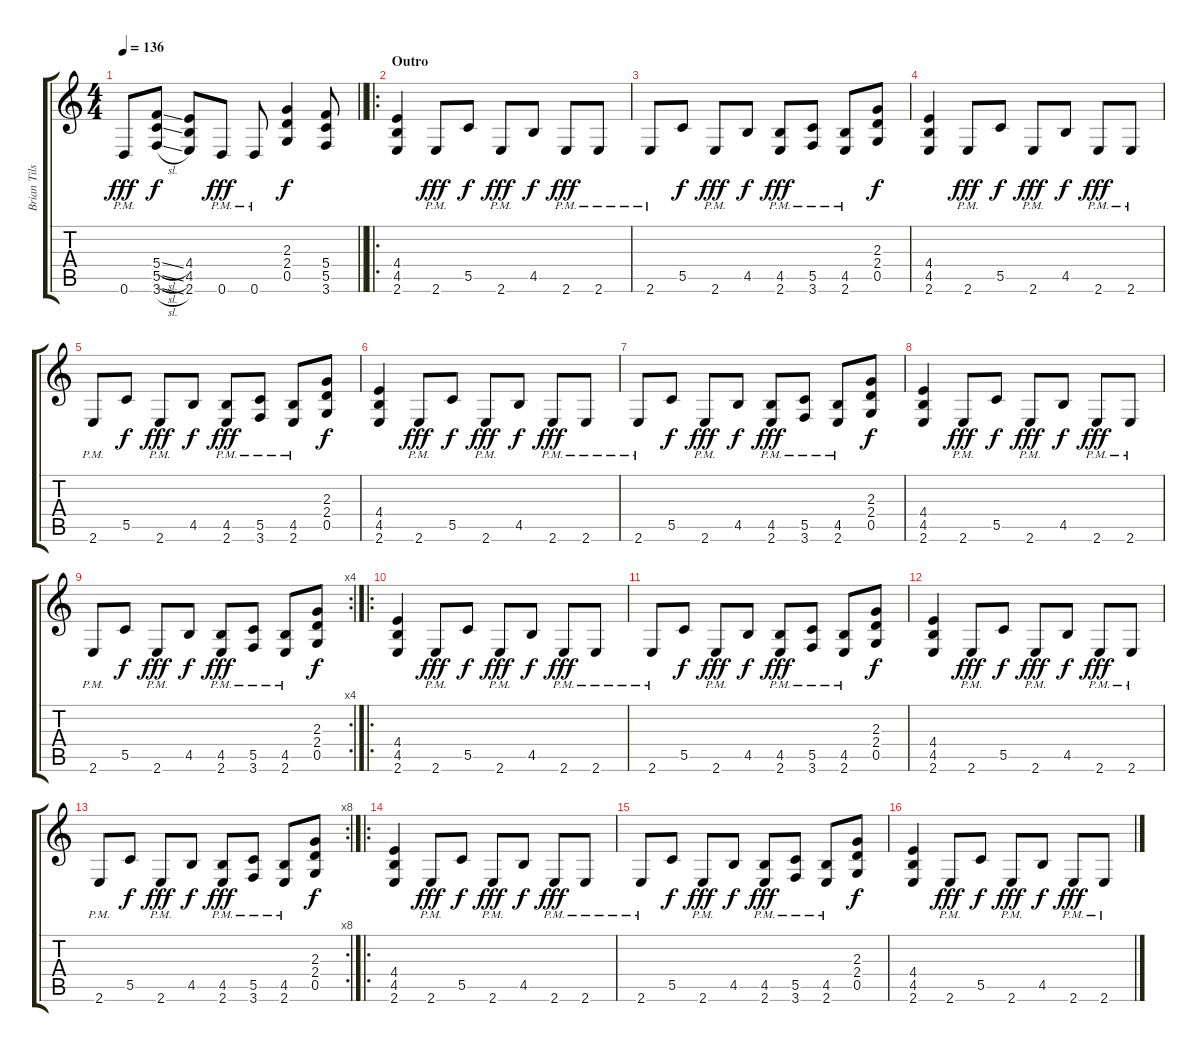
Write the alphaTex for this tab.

\track ("Brian Tilse" "Brian Tils") {instrument distortionguitar}
\staff {score tabs}
\tuning (D4 A3 F3 C3 G2 D2) {hide}
\ts (4 4)
\tempo 136
\clef g2
\barLineRight lightlight
\ks c
0.6{pm}.8{dy fff} (5.4{sl} 5.5{sl} 3.6{sl}).8{dy f} (4.4 4.5 2.6).8 0.6{pm}.8{dy fff} 0.6{pm}.8 (2.3 2.4 0.5).4{dy f} (5.4 5.5 3.6).8 |
\ro
\section ("" "Outro")
(4.4 4.5 2.6).4 2.6{pm}.8{dy fff} 5.5.8{dy f} 2.6{pm}.8{dy fff} 4.5.8{dy f} 2.6{pm}.8{dy fff} 2.6{pm}.8 |
2.6{pm}.8 5.5.8{dy f} 2.6{pm}.8{dy fff} 4.5.8{dy f} (4.5{pm} 2.6{pm}).8{dy fff} (5.5{pm} 3.6{pm}).8 (4.5{pm} 2.6{pm}).8 (2.3 2.4 0.5).8{dy f} |
(4.4 4.5 2.6).4 2.6{pm}.8{dy fff} 5.5.8{dy f} 2.6{pm}.8{dy fff} 4.5.8{dy f} 2.6{pm}.8{dy fff} 2.6{pm}.8 |
2.6{pm}.8 5.5.8{dy f} 2.6{pm}.8{dy fff} 4.5.8{dy f} (4.5{pm} 2.6{pm}).8{dy fff} (5.5{pm} 3.6{pm}).8 (4.5{pm} 2.6{pm}).8 (2.3 2.4 0.5).8{dy f} |
(4.4 4.5 2.6).4 2.6{pm}.8{dy fff} 5.5.8{dy f} 2.6{pm}.8{dy fff} 4.5.8{dy f} 2.6{pm}.8{dy fff} 2.6{pm}.8 |
2.6{pm}.8 5.5.8{dy f} 2.6{pm}.8{dy fff} 4.5.8{dy f} (4.5{pm} 2.6{pm}).8{dy fff} (5.5{pm} 3.6{pm}).8 (4.5{pm} 2.6{pm}).8 (2.3 2.4 0.5).8{dy f} |
(4.4 4.5 2.6).4 2.6{pm}.8{dy fff} 5.5.8{dy f} 2.6{pm}.8{dy fff} 4.5.8{dy f} 2.6{pm}.8{dy fff} 2.6{pm}.8 |
\rc 4
2.6{pm}.8 5.5.8{dy f} 2.6{pm}.8{dy fff} 4.5.8{dy f} (4.5{pm} 2.6{pm}).8{dy fff} (5.5{pm} 3.6{pm}).8 (4.5{pm} 2.6{pm}).8 (2.3 2.4 0.5).8{dy f} |
\ro
(4.4 4.5 2.6).4 2.6{pm}.8{dy fff} 5.5.8{dy f} 2.6{pm}.8{dy fff} 4.5.8{dy f} 2.6{pm}.8{dy fff} 2.6{pm}.8 |
2.6{pm}.8 5.5.8{dy f} 2.6{pm}.8{dy fff} 4.5.8{dy f} (4.5{pm} 2.6{pm}).8{dy fff} (5.5{pm} 3.6{pm}).8 (4.5{pm} 2.6{pm}).8 (2.3 2.4 0.5).8{dy f} |
(4.4 4.5 2.6).4 2.6{pm}.8{dy fff} 5.5.8{dy f} 2.6{pm}.8{dy fff} 4.5.8{dy f} 2.6{pm}.8{dy fff} 2.6{pm}.8 |
\rc 8
2.6{pm}.8 5.5.8{dy f} 2.6{pm}.8{dy fff} 4.5.8{dy f} (4.5{pm} 2.6{pm}).8{dy fff} (5.5{pm} 3.6{pm}).8 (4.5{pm} 2.6{pm}).8 (2.3 2.4 0.5).8{dy f} |
\ro
(4.4 4.5 2.6).4 2.6{pm}.8{dy fff} 5.5.8{dy f} 2.6{pm}.8{dy fff} 4.5.8{dy f} 2.6{pm}.8{dy fff} 2.6{pm}.8 |
2.6{pm}.8 5.5.8{dy f} 2.6{pm}.8{dy fff} 4.5.8{dy f} (4.5{pm} 2.6{pm}).8{dy fff} (5.5{pm} 3.6{pm}).8 (4.5{pm} 2.6{pm}).8 (2.3 2.4 0.5).8{dy f} |
(4.4 4.5 2.6).4 2.6{pm}.8{dy fff} 5.5.8{dy f} 2.6{pm}.8{dy fff} 4.5.8{dy f} 2.6{pm}.8{dy fff} 2.6{pm}.8
